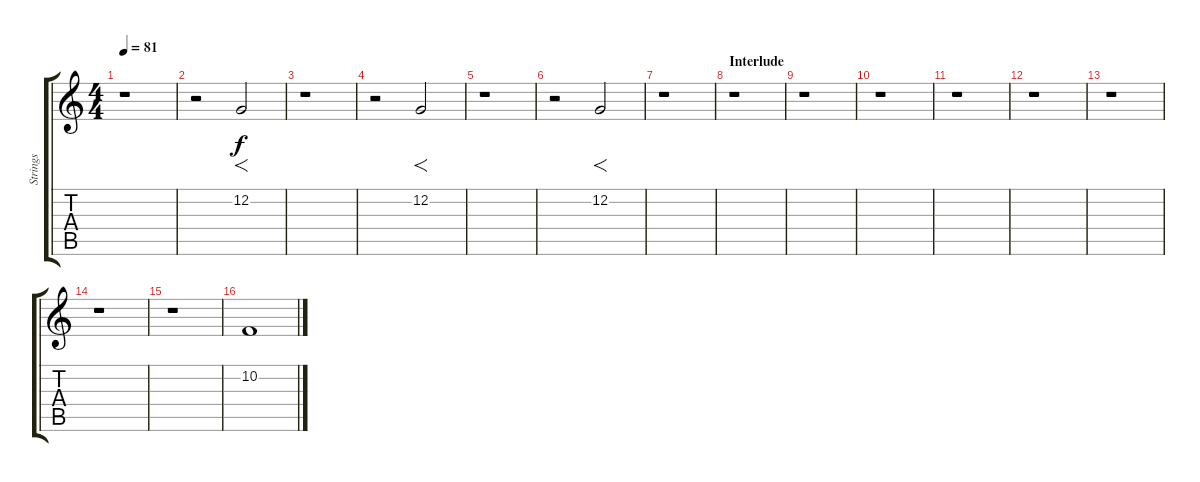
\track ("Strings" "Strings") {instrument synthstrings1}
\staff {score tabs}
\tuning (C4 G3 Eb3 Bb2 F2 C2) {hide}
\ts (4 4)
\tempo 81
\clef g2
\ks c
r.1{dy f} |
r.2{volume 12} 12.2.2{f} |
r.1 |
r.2{volume 12} 12.2.2{f} |
r.1 |
r.2{volume 12} 12.2.2{f} |
r.1 |
\section ("" "Interlude")
r.1 |
r.1 |
r.1 |
r.1 |
r.1 |
r.1 |
r.1 |
r.1 |
10.2.1{volume 9}
